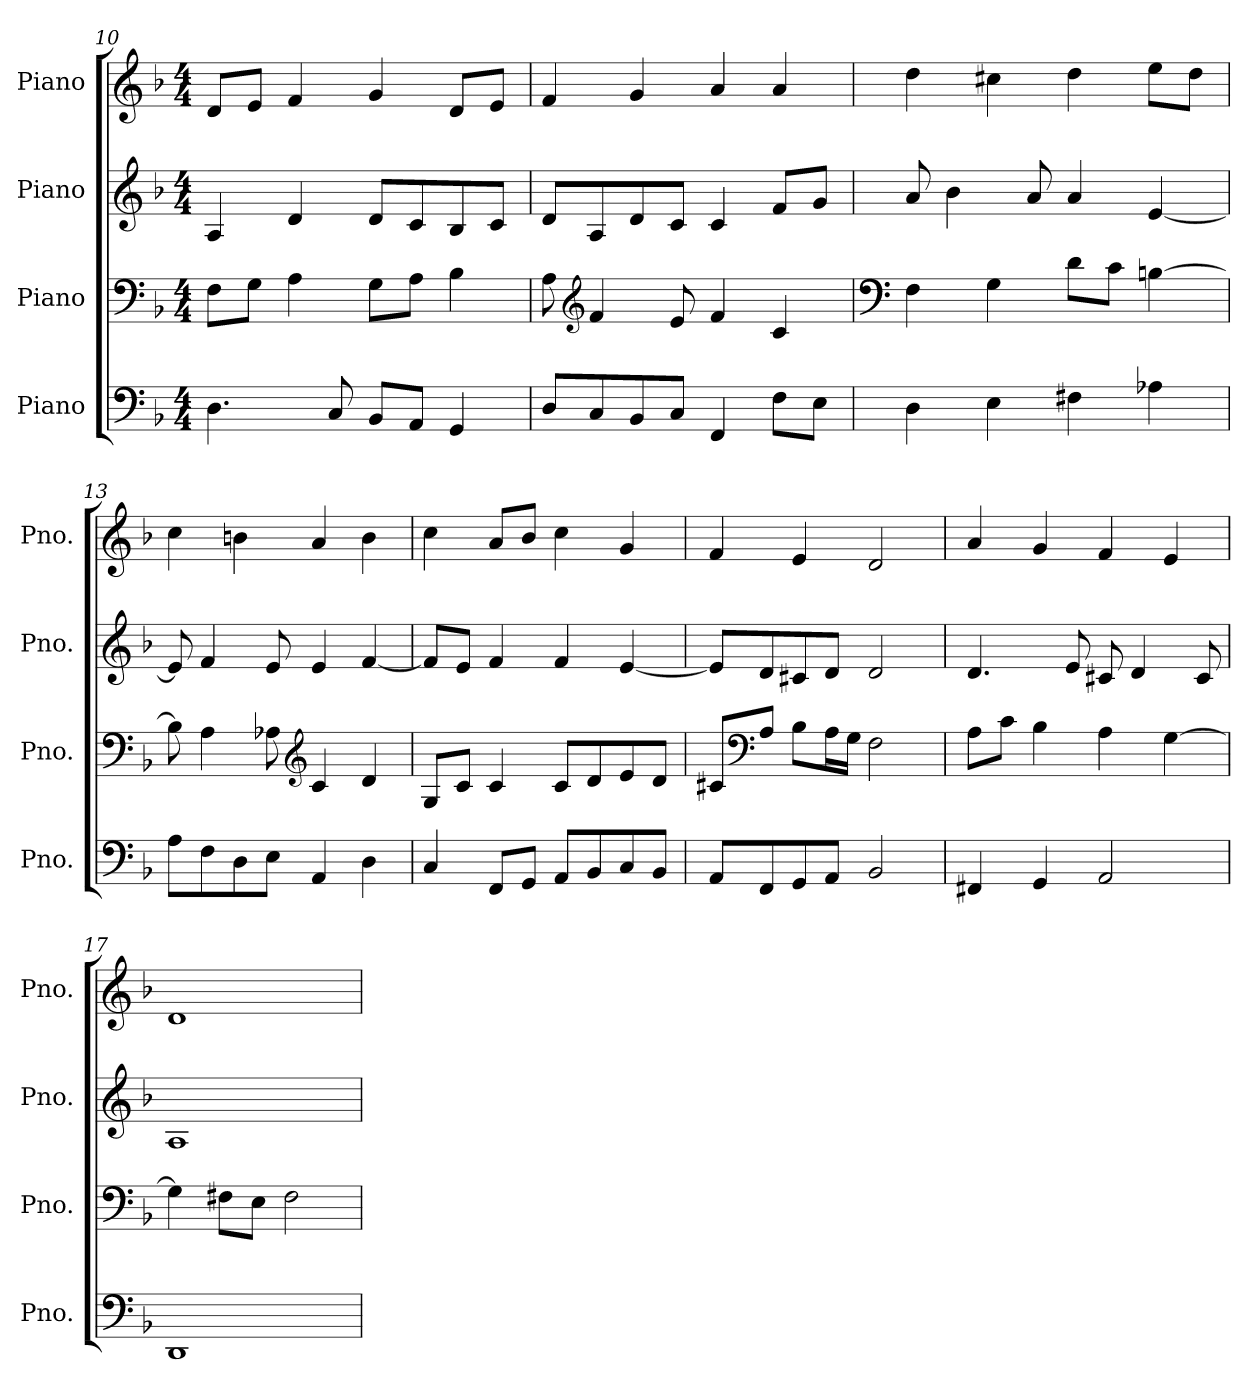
**kern	**kern	**kern	**kern
*part4	*part3	*part2	*part1
*staff4	*staff3	*staff2	*staff1
*I"Piano	*I"Piano	*I"Piano	*I"Piano
*I'Pno.	*I'Pno.	*I'Pno.	*I'Pno.
*clefF4	*clefF4	*clefG2	*clefG2
*k[b-]	*k[b-]	*k[b-]	*k[b-]
*M4/4	*M4/4	*M4/4	*M4/4
=10	=10	=10	=10
4.D\	8F\L	4A/	8d/L
.	8G\J	.	8e/J
.	4A\	4d/	4f/
8C/	.	.	.
8BB-/L	8G\L	8d/L	4g/
8AA/J	8A\J	8c/	.
4GG/	4B-\	8B-/	8d/L
.	.	8c/J	8e/J
=11	=11	=11	=11
8D/L	8A\	8d/L	4f/
*	*clefG2	*	*
8C/	4f/	8A/	.
8BB-/	.	8d/	4g/
8C/J	8e/	8c/J	.
4FF/	4f/	4c/	4a/
8F\L	4c/	8f/L	4a/
8E\J	.	8g/J	.
!!LO:PB:g=z
=12	=12	=12	=12
*	*clefF4	*	*
4D\	4F\	8a/	4dd\
.	.	4b-\	.
4E\	4G\	.	4cc#X\
.	.	8a/	.
4F#X\	8d\L	4a/	4dd\
.	8c\J	.	.
4A-X\	[4Bn\	[4e/	8ee\L
.	.	.	8dd\J
=13	=13	=13	=13
8A\L	8B\]	8e/]	4cc\
8F\	4A\	4f/	.
8D\	.	.	4bn\
8E\J	8A-X\	8e/	.
*	*clefG2	*	*
4AA/	4c/	4e/	4a/
4D\	4d/	[4f/	4b\
=14	=14	=14	=14
4C/	8G/L	8f/L]	4cc\
.	8c/J	8e/J	.
8FF/L	4c/	4f/	8a/L
8GG/J	.	.	8b-/J
8AA/L	8c/L	4f/	4cc\
8BB-/	8d/	.	.
8C/	8e/	[4e/	4g/
8BB-/J	8d/J	.	.
=15	=15	=15	=15
8AA/L	8c#X/L	8e/L]	4f/
*	*clefF4	*	*
8FF/	8A/J	8d/	.
8GG/	8B-\L	8c#X/	4e/
8AA/J	16A\L	8d/J	.
.	16G\JJ	.	.
2BB-/	2F\	2d/	2d/
!!LO:LB:g=z
=16	=16	=16	=16
4FF#X/	8A\L	4.d/	4a/
.	8c\J	.	.
4GG/	4B-\	.	4g/
.	.	8e/	.
2AA/	4A\	8c#X/	4f/
.	.	4d/	.
.	[4G\	.	4e/
.	.	8c#/	.
=17	=17	=17	=17
1DD	4G\]	1A	1d
.	8F#X\L	.	.
.	8E\J	.	.
.	2F#\	.	.
=	=	=	=
*-	*-	*-	*-
